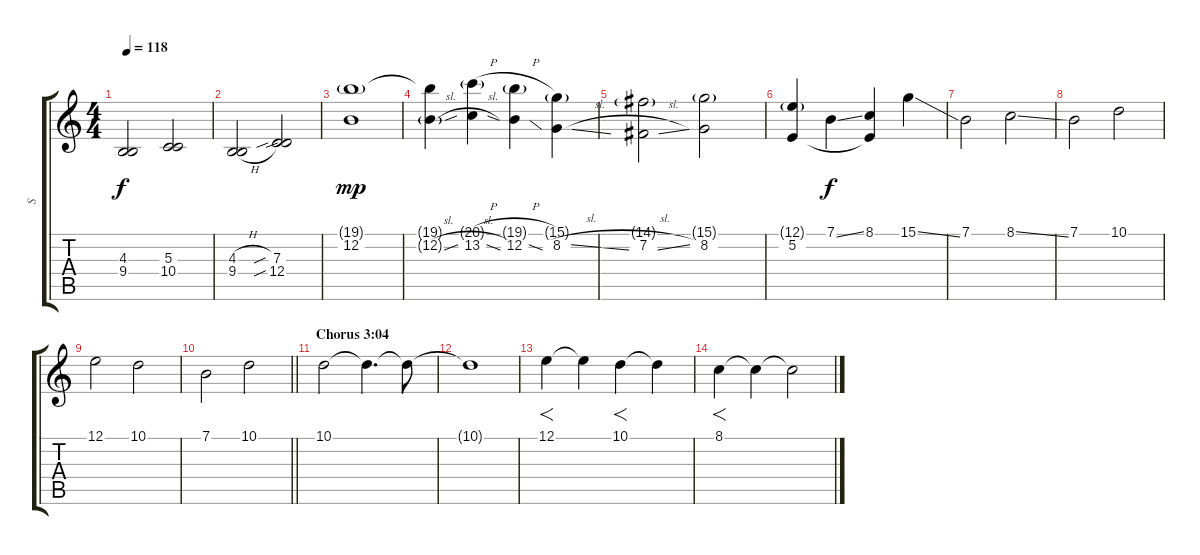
\track ("S" "S") {instrument violin}
\staff {score tabs}
\tuning (E4 B3 G3 D3 A2 E2) {hide}
\ts (4 4)
\tempo 118
\clef g2
\ks c
(4.3 9.4).2{dy f} (5.3 10.4).2 |
(4.3{h} 9.4).2 (7.3{sib} 12.4{sib}).2 |
(19.1{g} 12.2).1{dy mp} |
(19.1{t} 12.2{sl g}).4 (20.1{h g} 13.2{sl}).4 (19.1{h g} 12.2{ss}).4 (15.1{g} 8.2{sl}).4 |
(14.1{g} 7.2{sl}).2 (15.1{g} 8.2).2 |
(12.1{g} 5.2).4 7.1{ss}.4{dy f} (8.1 5.2{t}).4 15.1{ss}.4 |
7.1.2 8.1{ss}.2 |
7.1.2 10.1.2 |
12.1.2 10.1.2 |
\barLineRight lightlight
7.1.2 10.1.2 |
\section ("" "Chorus 3:04")
10.1.2 10.1{t}.4{d} 10.1{t}.8 |
10.1{t}.1 |
12.1.4{f} 12.1{t}.4 10.1.4{f} 10.1{t}.4 |
8.1.4{f} 8.1{t}.4 8.1{t}.2{volume 9}
